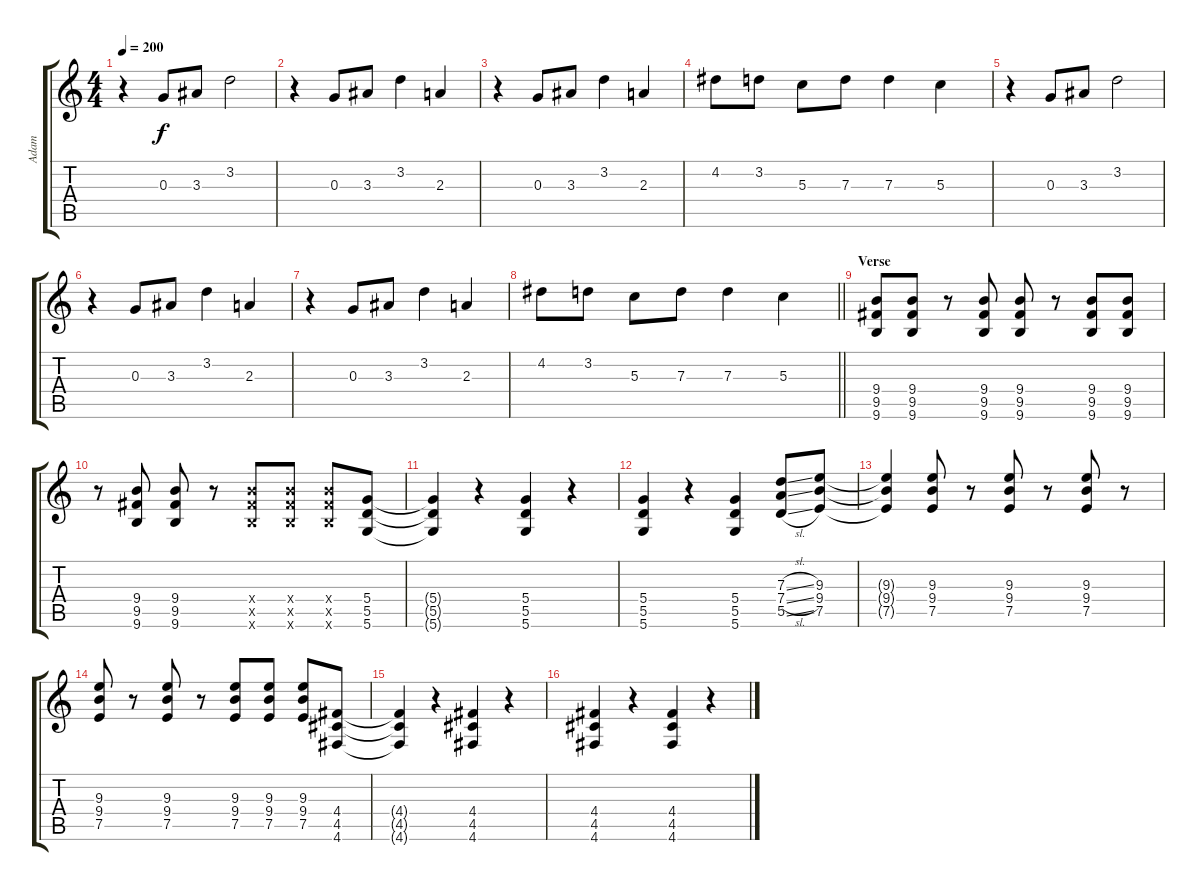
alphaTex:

\track ("Adam" "Adam") {instrument distortionguitar}
\staff {score tabs}
\tuning (E4 B3 G3 D3 A2 D2) {hide}
\ts (4 4)
\tempo 200
\clef g2
\ks c
r.4{dy f} 0.3.8 3.3.8 3.2.2 |
r.4 0.3.8 3.3.8 3.2.4 2.3.4 |
r.4 0.3.8 3.3.8 3.2.4 2.3.4 |
4.2.8 3.2.8 5.3.8 7.3.8 7.3.4 5.3.4 |
r.4 0.3.8 3.3.8 3.2.2 |
r.4 0.3.8 3.3.8 3.2.4 2.3.4 |
r.4 0.3.8 3.3.8 3.2.4 2.3.4 |
\barLineRight lightlight
4.2.8 3.2.8 5.3.8 7.3.8 7.3.4 5.3.4 |
\section ("" "Verse")
(9.4 9.5 9.6).8 (9.4 9.5 9.6).8 r.8 (9.4 9.5 9.6).8 (9.4 9.5 9.6).8 r.8 (9.4 9.5 9.6).8 (9.4 9.5 9.6).8 |
r.8 (9.4 9.5 9.6).8 (9.4 9.5 9.6).8 r.8 (9.4{x} 9.5{x} 9.6{x}).8 (9.4{x} 9.5{x} 9.6{x}).8 (9.4{x} 9.5{x} 9.6{x}).8 (5.4 5.5 5.6).8 |
(5.4{t} 5.5{t} 5.6{t}).4 r.4 (5.4 5.5 5.6).4 r.4 |
(5.4 5.5 5.6).4 r.4 (5.4 5.5 5.6).4 (7.3{sl} 7.4{sl} 5.5{sl}).8 (9.3 9.4 7.5).8 |
(9.3{t} 9.4{t} 7.5{t}).4 (9.3 9.4 7.5).8 r.8 (9.3 9.4 7.5).8 r.8 (9.3 9.4 7.5).8 r.8 |
(9.3 9.4 7.5).8 r.8 (9.3 9.4 7.5).8 r.8 (9.3 9.4 7.5).8 (9.3 9.4 7.5).8 (9.3 9.4 7.5).8 (4.4 4.5 4.6).8 |
(4.4{t} 4.5{t} 4.6{t}).4 r.4 (4.4 4.5 4.6).4 r.4 |
(4.4 4.5 4.6).4 r.4 (4.4 4.5 4.6).4 r.4
